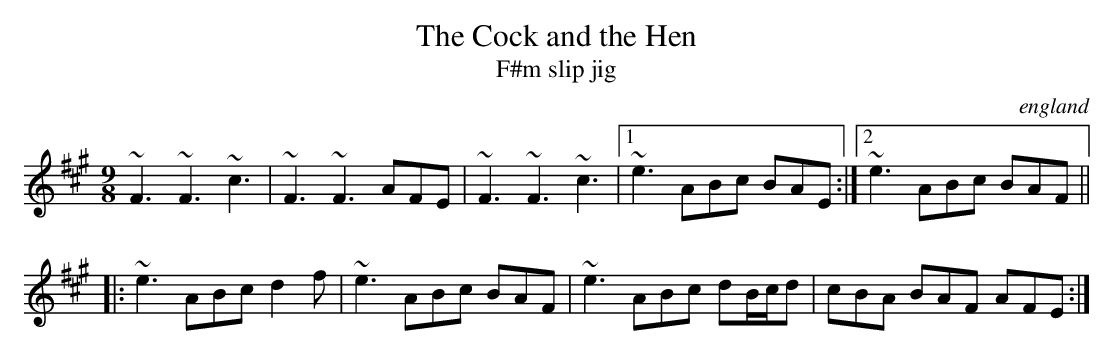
X:1
T:Cock and the Hen, The
T:F#m slip jig
O:england
M:9/8
K:F#m
~F3 ~F3 ~c3|~F3 ~F3 AFE|~F3 ~F3 ~c3|1 ~e3 ABc BAE:|2 ~e3 ABc BAF||
|:~e3 ABc d2f|~e3 ABc BAF|~e3 ABc dB/c/d|cBA BAF AFE:|
